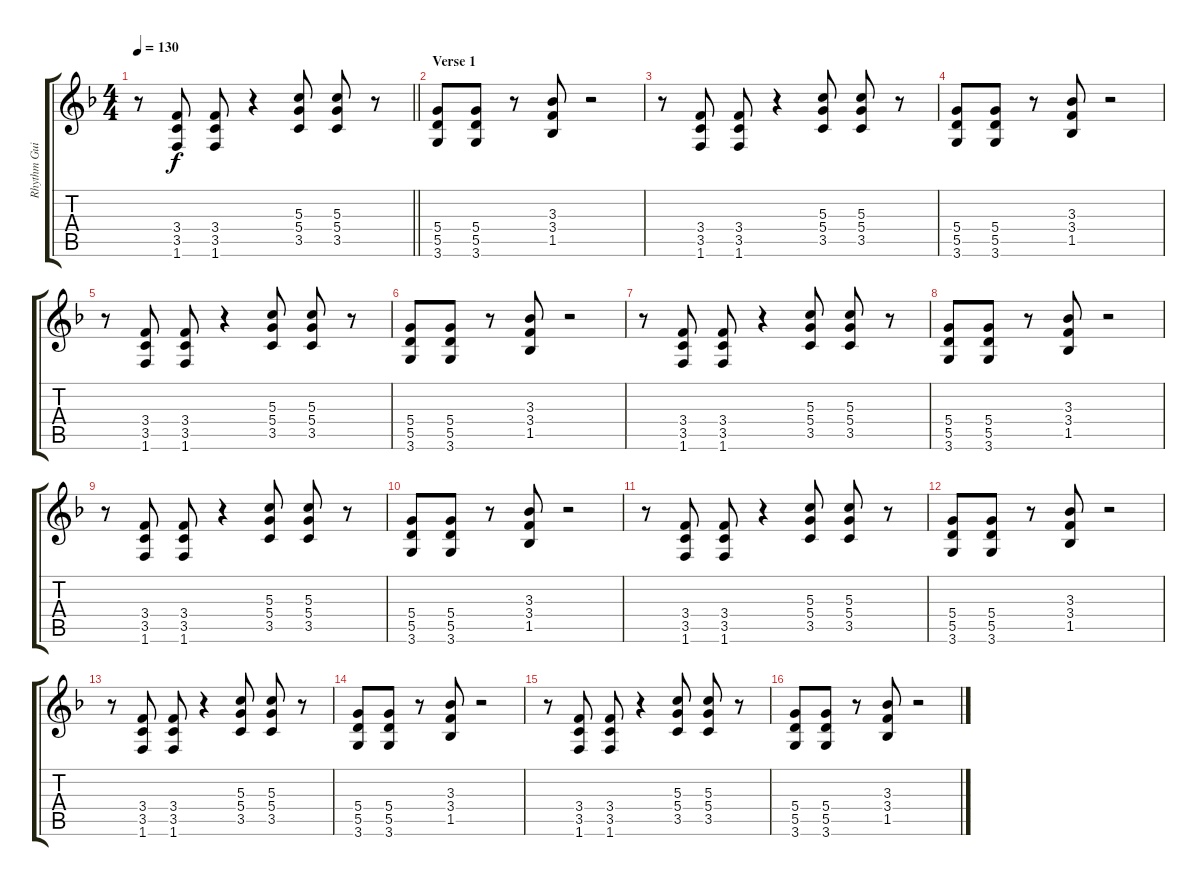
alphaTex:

\track ("Rhythm Guitar - Aldo Nova" "Rhythm Gui") {instrument distortionguitar}
\staff {score tabs}
\tuning (E4 B3 G3 D3 A2 E2) {hide}
\ts (4 4)
\tempo 130
\clef g2
\barLineRight lightlight
\ks f
r.8{dy f} (3.4 3.5 1.6).8 (3.4 3.5 1.6).8 r.4 (5.3 5.4 3.5).8 (5.3 5.4 3.5).8 r.8 |
\section ("" "Verse 1")
(5.4 5.5 3.6).8 (5.4 5.5 3.6).8 r.8 (3.3 3.4 1.5).8 r.2 |
r.8 (3.4 3.5 1.6).8 (3.4 3.5 1.6).8 r.4 (5.3 5.4 3.5).8 (5.3 5.4 3.5).8 r.8 |
(5.4 5.5 3.6).8 (5.4 5.5 3.6).8 r.8 (3.3 3.4 1.5).8 r.2 |
r.8 (3.4 3.5 1.6).8 (3.4 3.5 1.6).8 r.4 (5.3 5.4 3.5).8 (5.3 5.4 3.5).8 r.8 |
(5.4 5.5 3.6).8 (5.4 5.5 3.6).8 r.8 (3.3 3.4 1.5).8 r.2 |
r.8 (3.4 3.5 1.6).8 (3.4 3.5 1.6).8 r.4 (5.3 5.4 3.5).8 (5.3 5.4 3.5).8 r.8 |
(5.4 5.5 3.6).8 (5.4 5.5 3.6).8 r.8 (3.3 3.4 1.5).8 r.2 |
r.8 (3.4 3.5 1.6).8 (3.4 3.5 1.6).8 r.4 (5.3 5.4 3.5).8 (5.3 5.4 3.5).8 r.8 |
(5.4 5.5 3.6).8 (5.4 5.5 3.6).8 r.8 (3.3 3.4 1.5).8 r.2 |
r.8 (3.4 3.5 1.6).8 (3.4 3.5 1.6).8 r.4 (5.3 5.4 3.5).8 (5.3 5.4 3.5).8 r.8 |
(5.4 5.5 3.6).8 (5.4 5.5 3.6).8 r.8 (3.3 3.4 1.5).8 r.2 |
r.8 (3.4 3.5 1.6).8 (3.4 3.5 1.6).8 r.4 (5.3 5.4 3.5).8 (5.3 5.4 3.5).8 r.8 |
(5.4 5.5 3.6).8 (5.4 5.5 3.6).8 r.8 (3.3 3.4 1.5).8 r.2 |
r.8 (3.4 3.5 1.6).8 (3.4 3.5 1.6).8 r.4 (5.3 5.4 3.5).8 (5.3 5.4 3.5).8 r.8 |
(5.4 5.5 3.6).8 (5.4 5.5 3.6).8 r.8 (3.3 3.4 1.5).8 r.2
